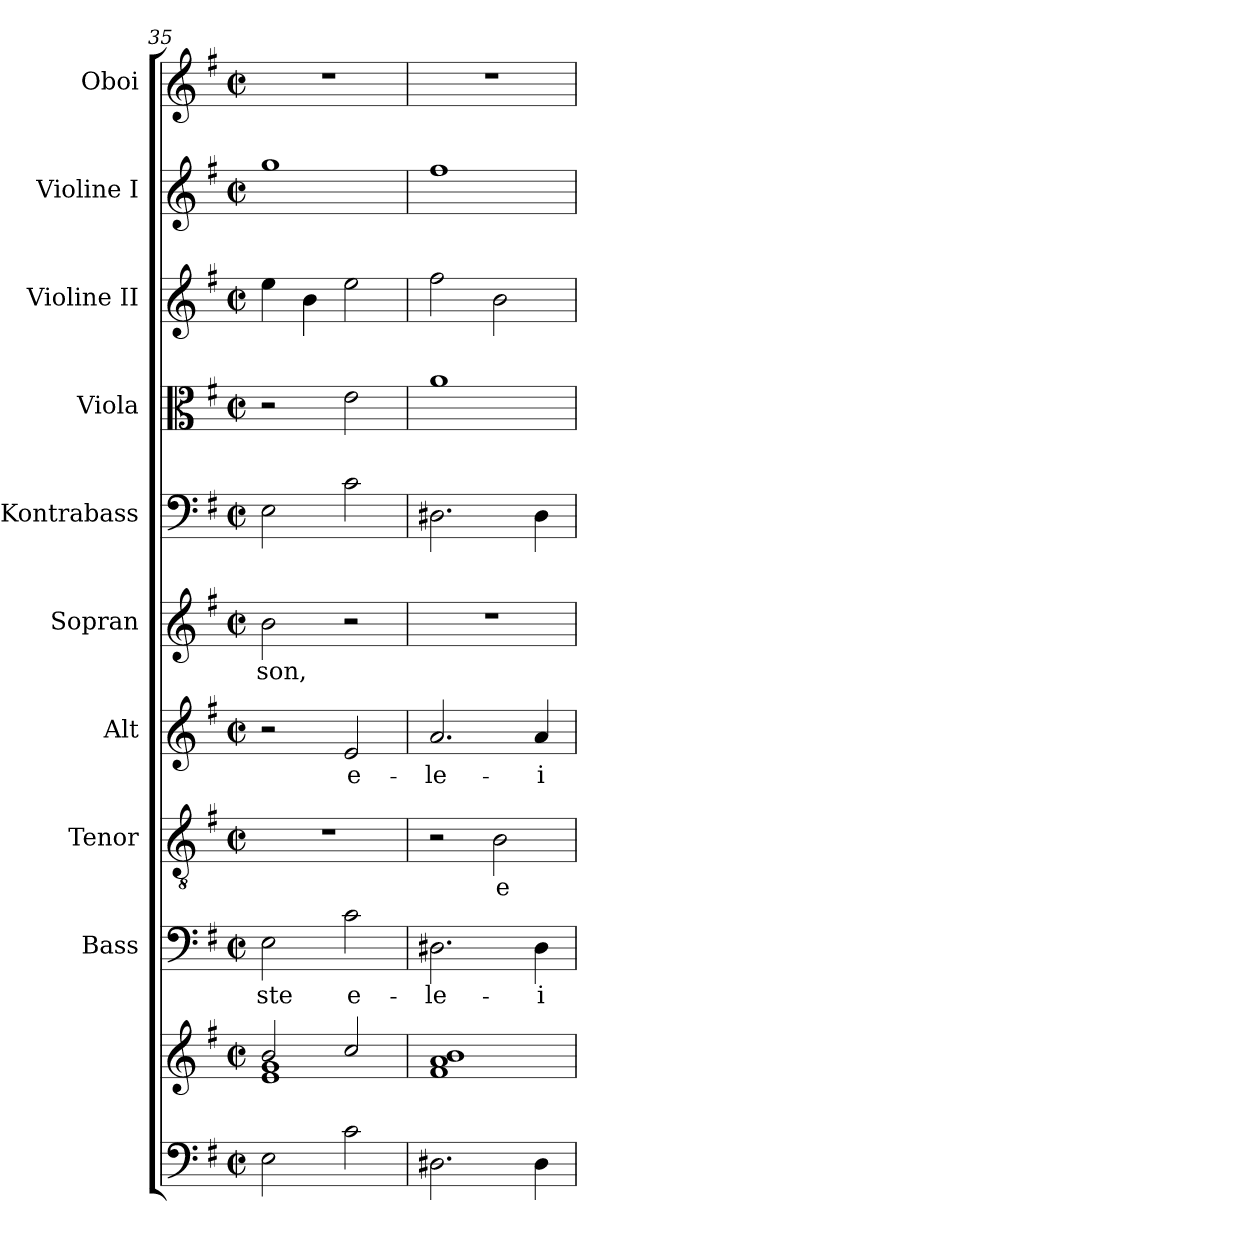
**kern	**kern	**kern	**text	**kern	**text	**kern	**text	**kern	**text	**kern	**kern	**kern	**kern	**kern
*part10	*part10	*part9	*part9	*part8	*part8	*part7	*part7	*part6	*part6	*part5	*part4	*part3	*part2	*part1
*staff11	*staff10	*staff9	*staff9	*staff8	*staff8	*staff7	*staff7	*staff6	*staff6	*staff5	*staff4	*staff3	*staff2	*staff1
*	*	*I"Bass	*	*I"Tenor	*	*I"Alt	*	*I"Sopran	*	*I"Kontrabass	*I"Viola	*I"Violine II	*I"Violine I	*I"Oboi
*	*	*I'B.	*	*I'T.	*	*I'A.	*	*I'S.	*	*I'Kb.	*I'Vla.	*I'Vl. II	*I'Vl. I	*I'Ob.
*clefF4	*clefG2	*clefF4	*	*clefGv2	*	*clefG2	*	*clefG2	*	*clefF4	*clefC3	*clefG2	*clefG2	*clefG2
*	*	*	*	*	*	*	*	*	*	*ITrd7c12	*	*	*	*
*k[f#]	*k[f#]	*k[f#]	*	*k[f#]	*	*k[f#]	*	*k[f#]	*	*k[f#]	*k[f#]	*k[f#]	*k[f#]	*k[f#]
*G:	*G:	*G:	*	*G:	*	*G:	*	*G:	*	*G:	*G:	*G:	*G:	*G:
*M2/2	*M2/2	*M2/2	*	*M2/2	*	*M2/2	*	*M2/2	*	*M2/2	*M2/2	*M2/2	*M2/2	*M2/2
*met(c|)	*met(c|)	*met(c|)	*	*met(c|)	*	*met(c|)	*	*met(c|)	*	*met(c|)	*met(c|)	*met(c|)	*met(c|)	*met(c|)
=35	=35	=35	=35	=35	=35	=35	=35	=35	=35	=35	=35	=35	=35	=35
*	*^	*	*	*	*	*	*	*	*	*	*	*	*	*
!	!	!	!	!LO:LY:b	!	!	!	!	!	!LO:LY:b	!	!	!	!	!
2E\	2b/	1e 1g	2E\	-ste	1r	.	2r	.	2b\	-son,	2EE\	2r	4ee\	1gg	1r
.	.	.	.	.	.	.	.	.	.	.	.	.	4b\	.	.
!	!	!	!	!LO:LY:b	!	!	!	!LO:LY:b	!	!	!	!	!	!	!
2c\	2cc/	.	2c\	e-	.	.	2e/	e-	2r	.	2C\	2e\	2ee\	.	.
*	*v	*v	*	*	*	*	*	*	*	*	*	*	*	*	*
=36	=36	=36	=36	=36	=36	=36	=36	=36	=36	=36	=36	=36	=36	=36
!	!	!	!LO:LY:b	!	!	!	!LO:LY:b	!	!	!	!	!	!	!
2.D#X\	1f# 1a 1b	2.D#X\	-le-	2r	.	2.a/	-le-	1r	.	2.DD#X\	1a	2ff#\	1ff#	1r
!	!	!	!	!	!LO:LY:b	!	!	!	!	!	!	!	!	!
.	.	.	.	2B\	e-	.	.	.	.	.	.	2b\	.	.
!	!	!	!LO:LY:b	!	!	!	!LO:LY:b	!	!	!	!	!	!	!
4D#\	.	4D#\	-i-	.	.	4a/	-i-	.	.	4DD#\	.	.	.	.
=	=	=	=	=	=	=	=	=	=	=	=	=	=	=
*-	*-	*-	*-	*-	*-	*-	*-	*-	*-	*-	*-	*-	*-	*-
